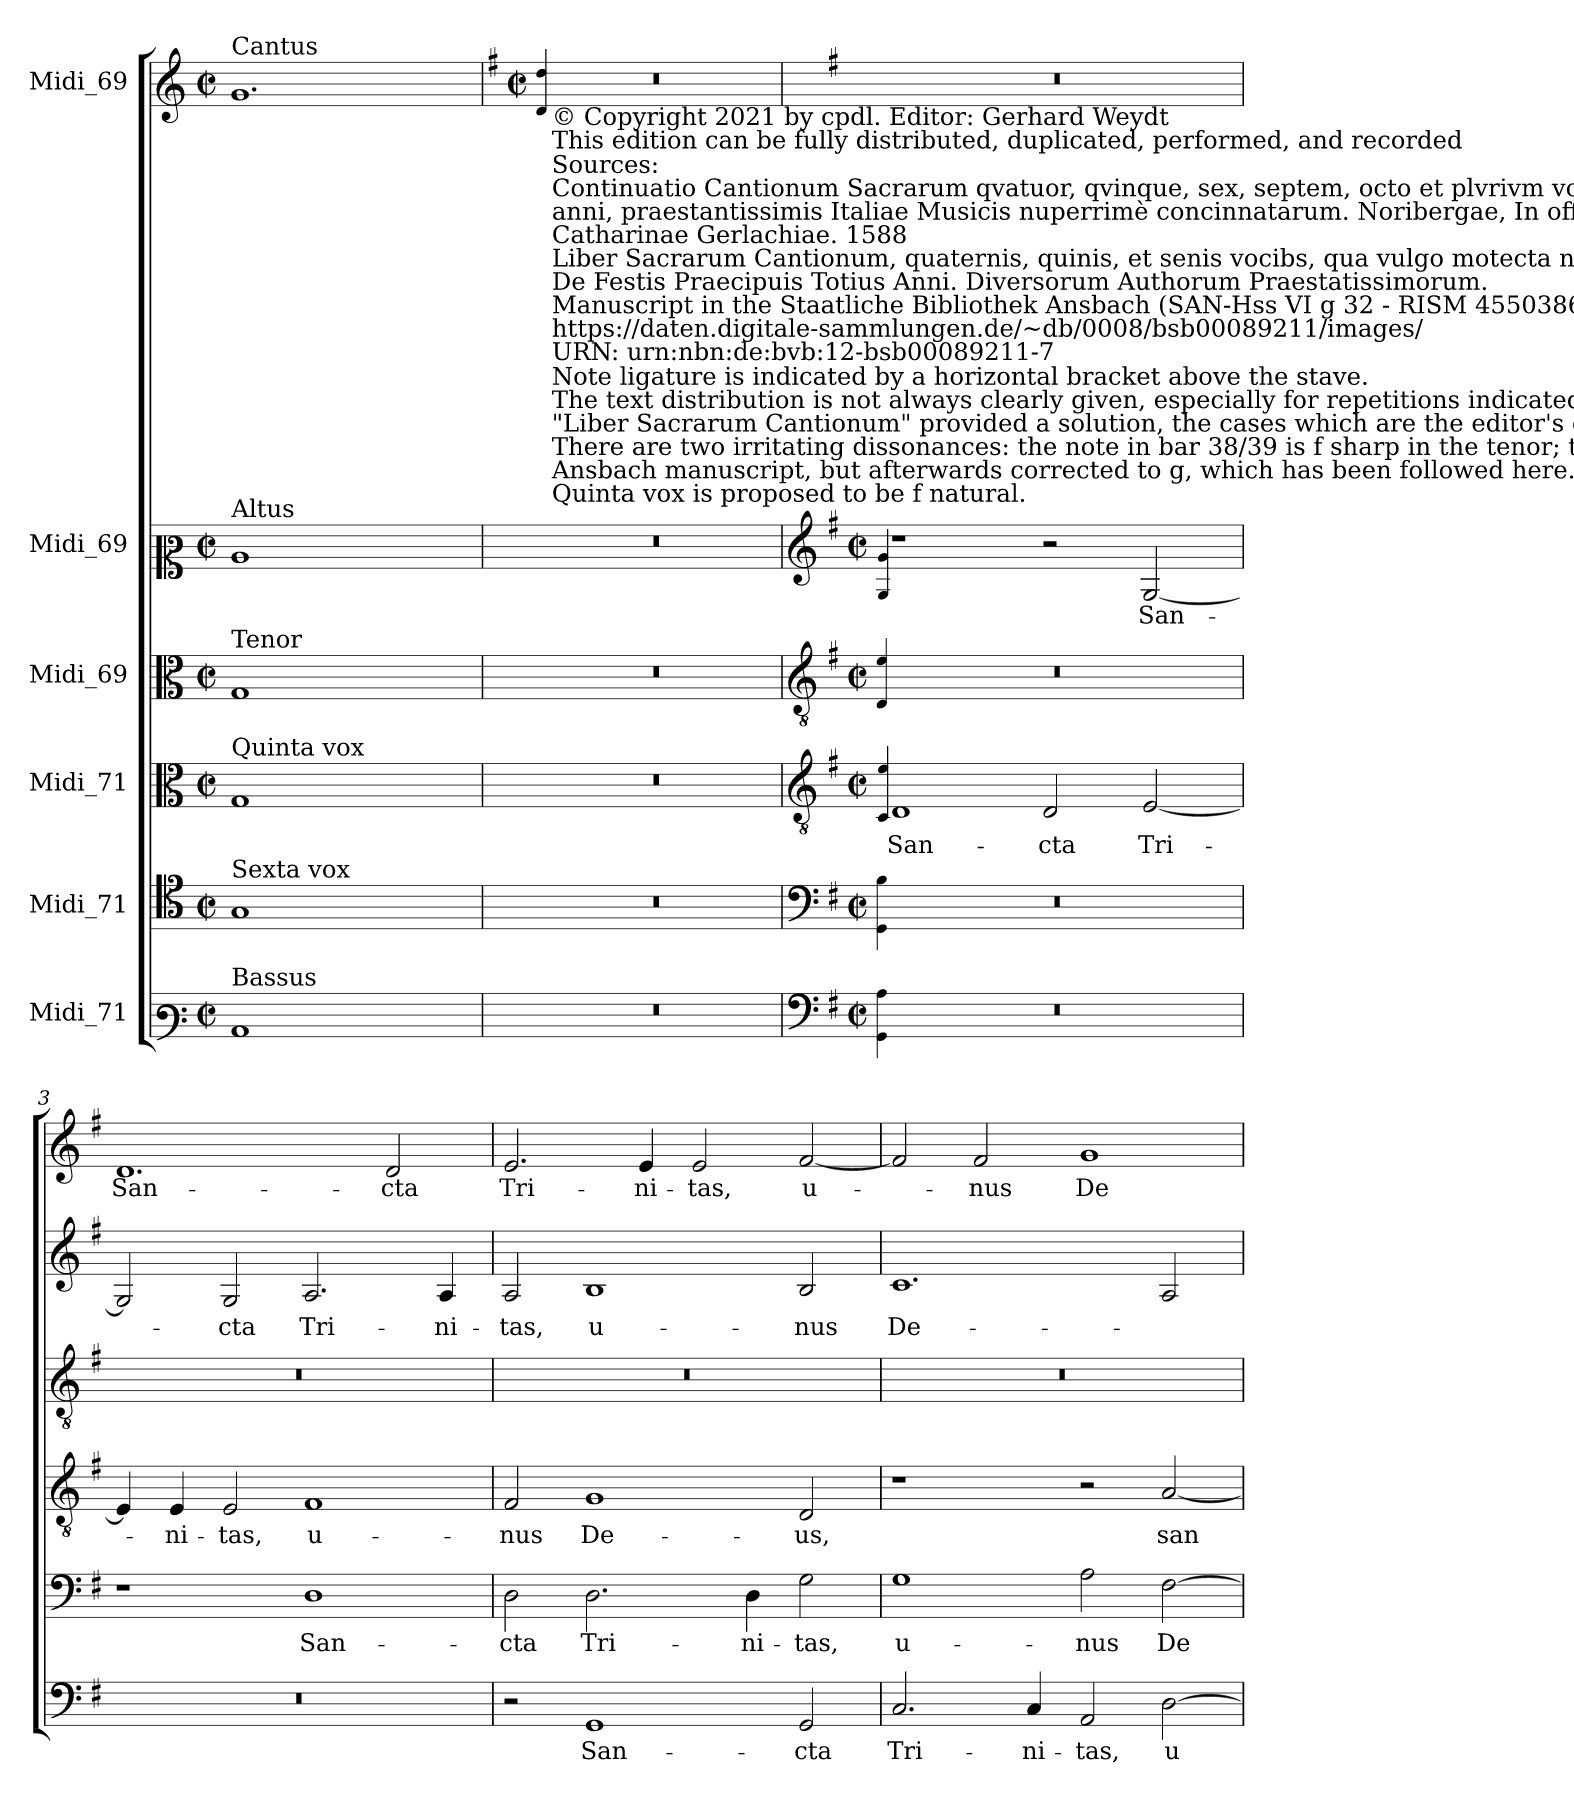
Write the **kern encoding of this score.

**kern	**text	**kern	**text	**kern	**text	**kern	**kern	**text	**kern	**text
*part6	*part6	*part5	*part5	*part4	*part4	*part3	*part2	*part2	*part1	*part1
*staff6	*staff6	*staff5	*staff5	*staff4	*staff4	*staff3	*staff2	*staff2	*staff1	*staff1
*I"Midi_71	*	*I"Midi_71	*	*I"Midi_71	*	*I"Midi_69	*I"Midi_69	*	*I"Midi_69	*
*clefF3	*	*clefC4	*	*clefC3	*	*clefC3	*clefC2	*	*clefG2	*
*k[]	*	*k[]	*	*k[]	*	*k[]	*k[]	*	*k[]	*
*C:	*	*C:	*	*C:	*	*C:	*C:	*	*C:	*
*M4/2	*	*M4/2	*	*M4/2	*	*M4/2	*M4/2	*	*M4/2	*
*met(c|)	*	*met(c|)	*	*met(c|)	*	*met(c|)	*met(c|)	*	*met(c|)	*
=	=	=	=	=	=	=	=	=	=	=
!	!	!	!	!	!	!	!	!	!LO:TX:a:t=Cantus	!
!	!	!	!	!	!	!	!LO:TX:a:t=Altus	!	!	!
!	!	!	!	!	!	!LO:TX:a:t=Tenor	!	!	!	!
!	!	!	!	!LO:TX:a:t=Quinta vox	!	!	!	!	!	!
!	!	!LO:TX:a:t=Sexta vox	!	!	!	!	!	!	!	!
!LO:TX:a:t=Bassus	!	!	!	!	!	!	!	!	!	!
1C	.	1G	.	1G	.	1G	1c	.	1.g	.
2ryy	.	2ryy	.	2ryy	.	2ryy	2ryy	.	.	.
!!LO:LB:g=z
=1	=1	=1	=1	=1	=1	=1	=1	=1	=1	=1
*	*	*	*	*	*	*	*	*	*k[f#]	*
*	*	*	*	*	*	*	*	*	*G:	*
*	*	*	*	*	*	*	*	*	*M4/2	*
*	*	*	*	*	*	*	*	*	*met(c|)	*
.	.	.	.	.	.	.	.	.	4qqd 4qqdd	.
!	!	!	!	!	!	!	!	!	!LO:TX:b:t=© Copyright 2021 by cpdl. Editor&colon; Gerhard Weydt\nThis edition can be fully distributed, duplicated, performed, and recorded	!
!	!	!	!	!	!	!	!	!	!LO:TX:b:t=Sources&colon;\nContinuatio Cantionum Sacrarum qvatuor, qvinque, sex, septem, octo et plvrivm vocvm, de festis praecipvis\nanni, praestantissimis Italiae Musicis nuperrimè concinnatarum. Noribergae, In officina typographica\nCatharinae Gerlachiae. 1588\nLiber Sacrarum Cantionum, quaternis, quinis, et senis vocibs, qua vulgo motecta nuncupantur.\nDe Festis Praecipuis Totius Anni. Diversorum Authorum Praestatissimorum.\nManuscript in the Staatliche Bibliothek Ansbach (SAN-Hss VI g 32 - RISM 455038616).\nhttps&colon;//daten.digitale-sammlungen.de/~db/0008/bsb00089211/images/\nURN&colon; urn&colon;nbn&colon;de&colon;bvb&colon;12-bsb00089211-7	!
!	!	!	!	!	!	!	!	!	!LO:TX:b:t=Note ligature is indicated by a horizontal bracket above the stave.\nThe text distribution is not always clearly given, especially for repetitions indicated by "ij". In some cases the\n"Liber Sacrarum Cantionum" provided a solution, the cases which are the editor's choice are indicated by italics.\nThere are two irritating dissonances&colon; the note in bar 38/39 is f sharp in the tenor; this has been copied into the\nAnsbach manuscript, but afterwards corrected to g, which has been followed here. The f sharp in bar 41 in the\nQuinta vox is proposed to be f natural.	!
0r	.	0r	.	0r	.	0r	0r	.	0r	.
!!LO:LB:g=z
=2	=2	=2	=2	=2	=2	=2	=2	=2	=2	=2
*clefF4	*	*clefF4	*	*clefGv2	*	*clefGv2	*clefG2	*	*	*
*k[f#]	*	*k[f#]	*	*k[f#]	*	*k[f#]	*k[f#]	*	*	*
*G:	*	*G:	*	*G:	*	*G:	*G:	*	*	*
*M4/2	*	*M4/2	*	*M4/2	*	*M4/2	*M4/2	*	*	*
*met(c|)	*	*met(c|)	*	*met(c|)	*	*met(c|)	*met(c|)	*	*	*
4qqGG 4qqA	.	4qqGG 4qqB	.	4qqC 4qqe	.	4qqD 4qqe	4qqG 4qqg	.	.	.
!	!	!	!	!	!LO:LY:b	!	!	!	!	!
0r	.	0r	.	1D	San-	0r	1r	.	0r	.
!	!	!	!	!	!LO:LY:b	!	!	!	!	!
.	.	.	.	2D	-cta	.	2r	.	.	.
!	!	!	!	!	!LO:LY:b	!	!	!LO:LY:b	!	!
.	.	.	.	[2E	Tri-	.	[2G	San-	.	.
=3	=3	=3	=3	=3	=3	=3	=3	=3	=3	=3
!	!	!	!	!	!	!	!	!	!	!LO:LY:b
0r	.	1r	.	4E]	.	0r	2G]	.	1.d	San-
!	!	!	!	!	!LO:LY:b	!	!	!	!	!
.	.	.	.	4E	-ni-	.	.	.	.	.
!	!	!	!	!	!LO:LY:b	!	!	!LO:LY:b	!	!
.	.	.	.	2E	-tas,	.	2G	-cta	.	.
!	!	!	!LO:LY:b	!	!LO:LY:b	!	!	!LO:LY:b	!	!
.	.	1D	San-	1F#	u-	.	2.A	Tri-	.	.
!	!	!	!	!	!	!	!	!	!	!LO:LY:b
.	.	.	.	.	.	.	.	.	2d	-cta
!	!	!	!	!	!	!	!	!LO:LY:b	!	!
.	.	.	.	.	.	.	4A	-ni-	.	.
=4	=4	=4	=4	=4	=4	=4	=4	=4	=4	=4
!	!	!	!LO:LY:b	!	!LO:LY:b	!	!	!LO:LY:b	!	!LO:LY:b
2r	.	2D	-cta	2F#	-nus	0r	2A	-tas,	2.e	Tri-
!	!LO:LY:b	!	!LO:LY:b	!	!LO:LY:b	!	!	!LO:LY:b	!	!
1GG	San-	2.D	Tri-	1G	De-	.	1B	u-	.	.
!	!	!	!	!	!	!	!	!	!	!LO:LY:b
.	.	.	.	.	.	.	.	.	4e	-ni-
!	!	!	!	!	!	!	!	!	!	!LO:LY:b
.	.	.	.	.	.	.	.	.	2e	-tas,
!	!	!	!LO:LY:b	!	!	!	!	!	!	!
.	.	4D	-ni-	.	.	.	.	.	.	.
!	!LO:LY:b	!	!LO:LY:b	!	!LO:LY:b	!	!	!LO:LY:b	!	!LO:LY:b
2GG	-cta	2G	-tas,	2D	-us,	.	2B	-nus	[2f#	u-
!!LO:LB:g=z
=5	=5	=5	=5	=5	=5	=5	=5	=5	=5	=5
!	!LO:LY:b	!	!LO:LY:b	!	!	!	!	!LO:LY:b	!	!
2.C	Tri-	1G	u-	1r	.	0r	1.c	De-	2f#]	.
!	!	!	!	!	!	!	!	!	!	!LO:LY:b
.	.	.	.	.	.	.	.	.	2f#	-nus
!	!LO:LY:b	!	!	!	!	!	!	!	!	!
4C	-ni-	.	.	.	.	.	.	.	.	.
!	!LO:LY:b	!	!LO:LY:b	!	!	!	!	!	!	!LO:LY:b
2AA	-tas,	2A	-nus	2r	.	.	.	.	1g	De-
!	!LO:LY:b	!	!LO:LY:b	!	!LO:LY:b	!	!	!	!	!
[2D	u-	[2F#	De-	[2A	san-	.	2A	.	.	.
=	=	=	=	=	=	=	=	=	=	=
*-	*-	*-	*-	*-	*-	*-	*-	*-	*-	*-
